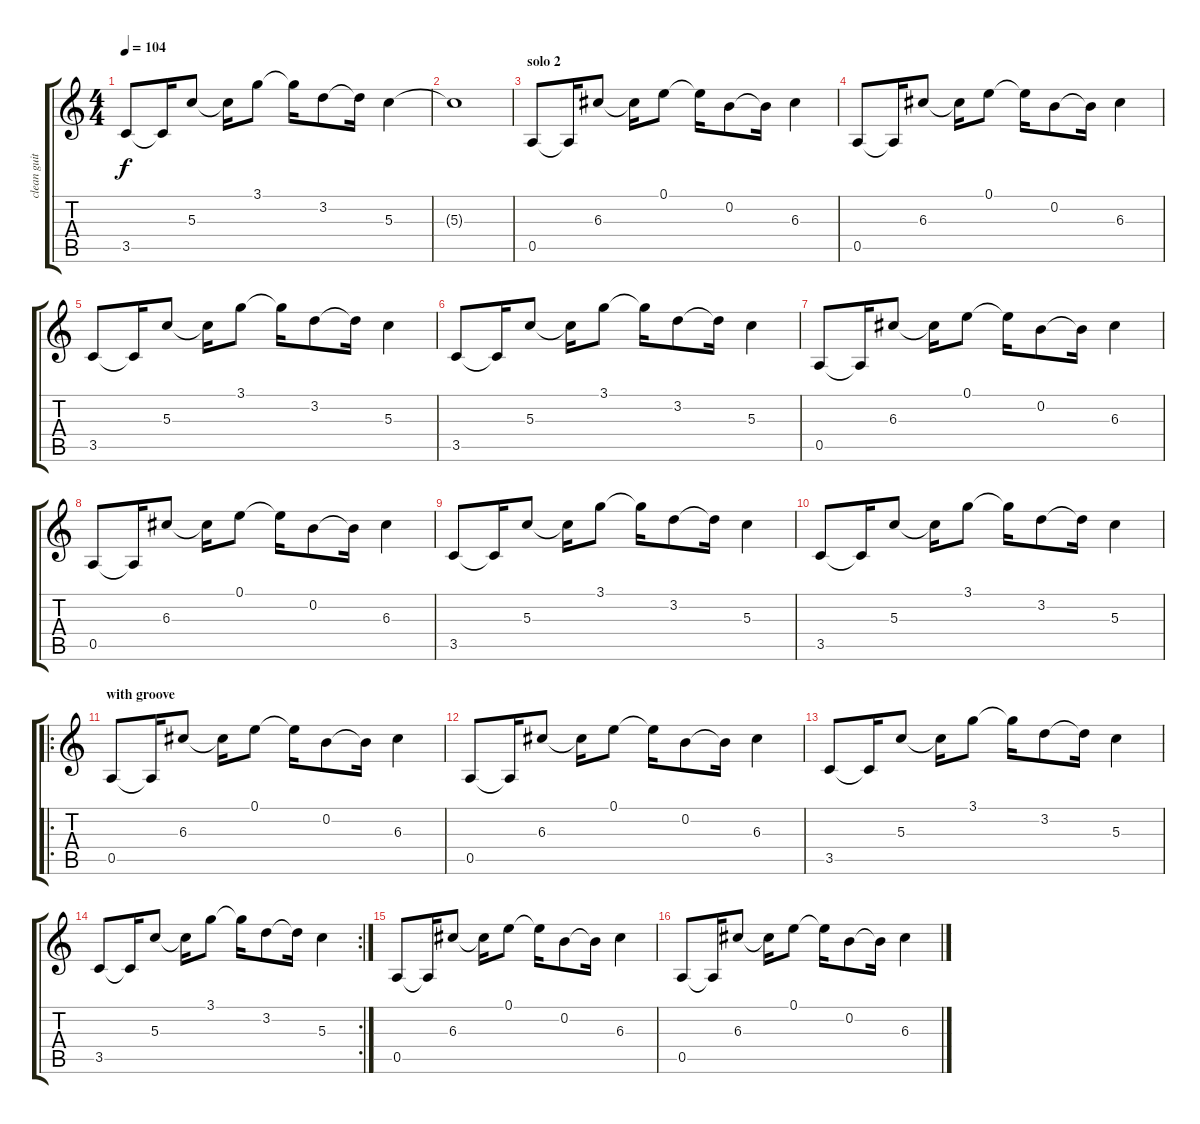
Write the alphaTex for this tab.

\track ("clean guitar" "clean guit") {instrument electricguitarclean}
\staff {score tabs}
\tuning (E4 B3 G3 D3 A2 E2) {hide}
\ts (4 4)
\tempo 104
\clef g2
\ks c
3.5.8{dy f} 3.5{t}.16 5.3.8 5.3{t}.16 3.1.8 3.1{t}.16 3.2.8 3.2{t}.16 5.3.4 |
5.3{t}.1 |
\section ("" "solo 2")
0.5.8 0.5{t}.16 6.3.8 6.3{t}.16 0.1.8 0.1{t}.16 0.2.8 0.2{t}.16 6.3.4 |
0.5.8 0.5{t}.16 6.3.8 6.3{t}.16 0.1.8 0.1{t}.16 0.2.8 0.2{t}.16 6.3.4 |
3.5.8 3.5{t}.16 5.3.8 5.3{t}.16 3.1.8 3.1{t}.16 3.2.8 3.2{t}.16 5.3.4 |
3.5.8 3.5{t}.16 5.3.8 5.3{t}.16 3.1.8 3.1{t}.16 3.2.8 3.2{t}.16 5.3.4 |
0.5.8 0.5{t}.16 6.3.8 6.3{t}.16 0.1.8 0.1{t}.16 0.2.8 0.2{t}.16 6.3.4 |
0.5.8 0.5{t}.16 6.3.8 6.3{t}.16 0.1.8 0.1{t}.16 0.2.8 0.2{t}.16 6.3.4 |
3.5.8 3.5{t}.16 5.3.8 5.3{t}.16 3.1.8 3.1{t}.16 3.2.8 3.2{t}.16 5.3.4 |
3.5.8 3.5{t}.16 5.3.8 5.3{t}.16 3.1.8 3.1{t}.16 3.2.8 3.2{t}.16 5.3.4 |
\ro
\section ("" "with groove")
0.5.8 0.5{t}.16 6.3.8 6.3{t}.16 0.1.8 0.1{t}.16 0.2.8 0.2{t}.16 6.3.4 |
0.5.8 0.5{t}.16 6.3.8 6.3{t}.16 0.1.8 0.1{t}.16 0.2.8 0.2{t}.16 6.3.4 |
3.5.8 3.5{t}.16 5.3.8 5.3{t}.16 3.1.8 3.1{t}.16 3.2.8 3.2{t}.16 5.3.4 |
\rc 2
3.5.8 3.5{t}.16 5.3.8 5.3{t}.16 3.1.8 3.1{t}.16 3.2.8 3.2{t}.16 5.3.4 |
0.5.8 0.5{t}.16 6.3.8 6.3{t}.16 0.1.8 0.1{t}.16 0.2.8 0.2{t}.16 6.3.4 |
0.5.8 0.5{t}.16 6.3.8 6.3{t}.16 0.1.8 0.1{t}.16 0.2.8 0.2{t}.16 6.3.4
